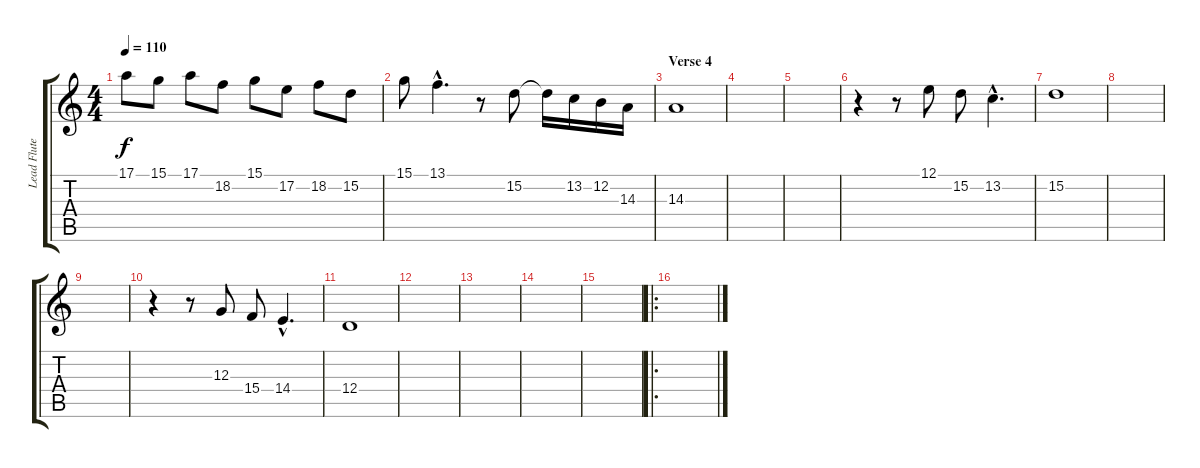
\track ("Lead Flute" "Lead Flute") {instrument panflute}
\staff {score tabs}
\tuning (E4 B3 G3 D3 A2 E2) {hide}
\ts (4 4)
\tempo 110
\clef g2
\ks c
17.1.8{dy f} 15.1.8 17.1.8 18.2.8 15.1.8 17.2.8 18.2.8 15.2.8 |
15.1.8 13.1{hac}.4{d} r.8 15.2.8 15.2{t}.16 13.2.16 12.2.16 14.3.16 |
\section ("" "Verse 4")
14.3.1 |
|
|
r.4 r.8 12.1.8 15.2.8 13.2{hac}.4{d} |
15.2.1 |
|
|
r.4 r.8 12.3.8 15.4.8 14.4{hac}.4{d} |
12.4.1 |
|
|
|
|
\ro
